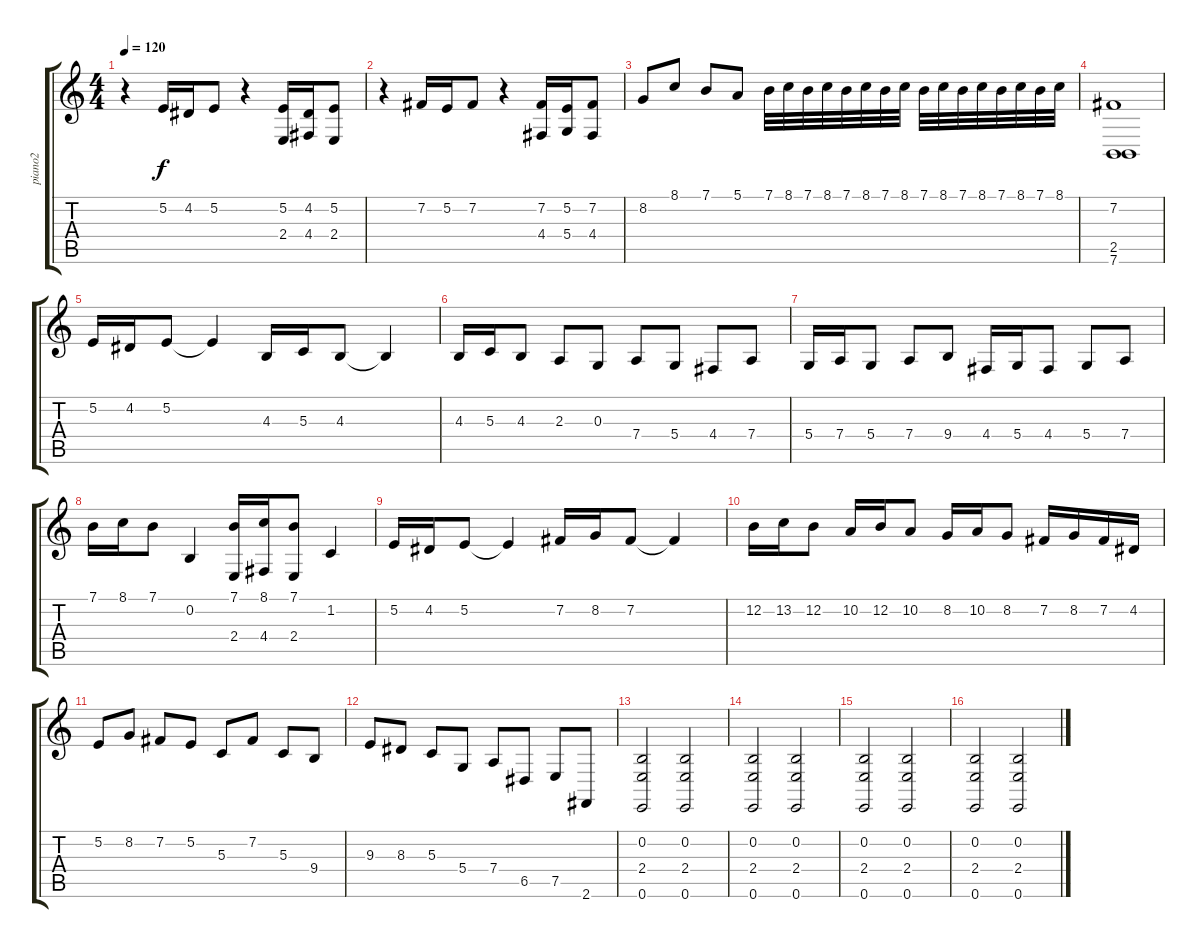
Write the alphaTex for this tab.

\track ("piano2" "piano2") {instrument brightacousticpiano}
\staff {score tabs}
\tuning (E4 B3 G3 D3 A2 E2) {hide}
\ts (4 4)
\tempo 120
\clef g2
\ks c
r.4{dy f} 5.2.16 4.2.16 5.2.8 r.4 (5.2 2.4).16 (4.2 4.4).16 (5.2 2.4).8 |
r.4 7.2.16 5.2.16 7.2.8 r.4 (7.2 4.4).16 (5.2 5.4).16 (7.2 4.4).8 |
8.2.8 8.1.8 7.1.8 5.1.8 7.1.32 8.1.32 7.1.32 8.1.32 7.1.32 8.1.32 7.1.32 8.1.32 7.1.32 8.1.32 7.1.32 8.1.32 7.1.32 8.1.32 7.1.32 8.1.32 |
(7.2 2.5 7.6).1 |
5.2.16 4.2.16 5.2.8 5.2{t}.4 4.3.16 5.3.16 4.3.8 4.3{t}.4 |
4.3.16 5.3.16 4.3.8 2.3.8 0.3.8 7.4.8 5.4.8 4.4.8 7.4.8 |
5.4.16 7.4.16 5.4.8 7.4.8 9.4.8 4.4.16 5.4.16 4.4.8 5.4.8 7.4.8 |
7.1.16 8.1.16 7.1.8 0.2.4 (7.1 2.4).16 (8.1 4.4).16 (7.1 2.4).8 1.2.4 |
5.2.16 4.2.16 5.2.8 5.2{t}.4 7.2.16 8.2.16 7.2.8 7.2{t}.4 |
12.2.16 13.2.16 12.2.8 10.2.16 12.2.16 10.2.8 8.2.16 10.2.16 8.2.8 7.2.16 8.2.16 7.2.16 4.2.16 |
5.2.8 8.2.8 7.2.8 5.2.8 5.3.8 7.2.8 5.3.8 9.4.8 |
9.3.8 8.3.8 5.3.8 5.4.8 7.4.8 6.5.8 7.5.8 2.6.8 |
(0.2 2.4 0.6).2 (0.2 2.4 0.6).2 |
(0.2 2.4 0.6).2 (0.2 2.4 0.6).2 |
(0.2 2.4 0.6).2 (0.2 2.4 0.6).2 |
(0.2 2.4 0.6).2 (0.2 2.4 0.6).2
